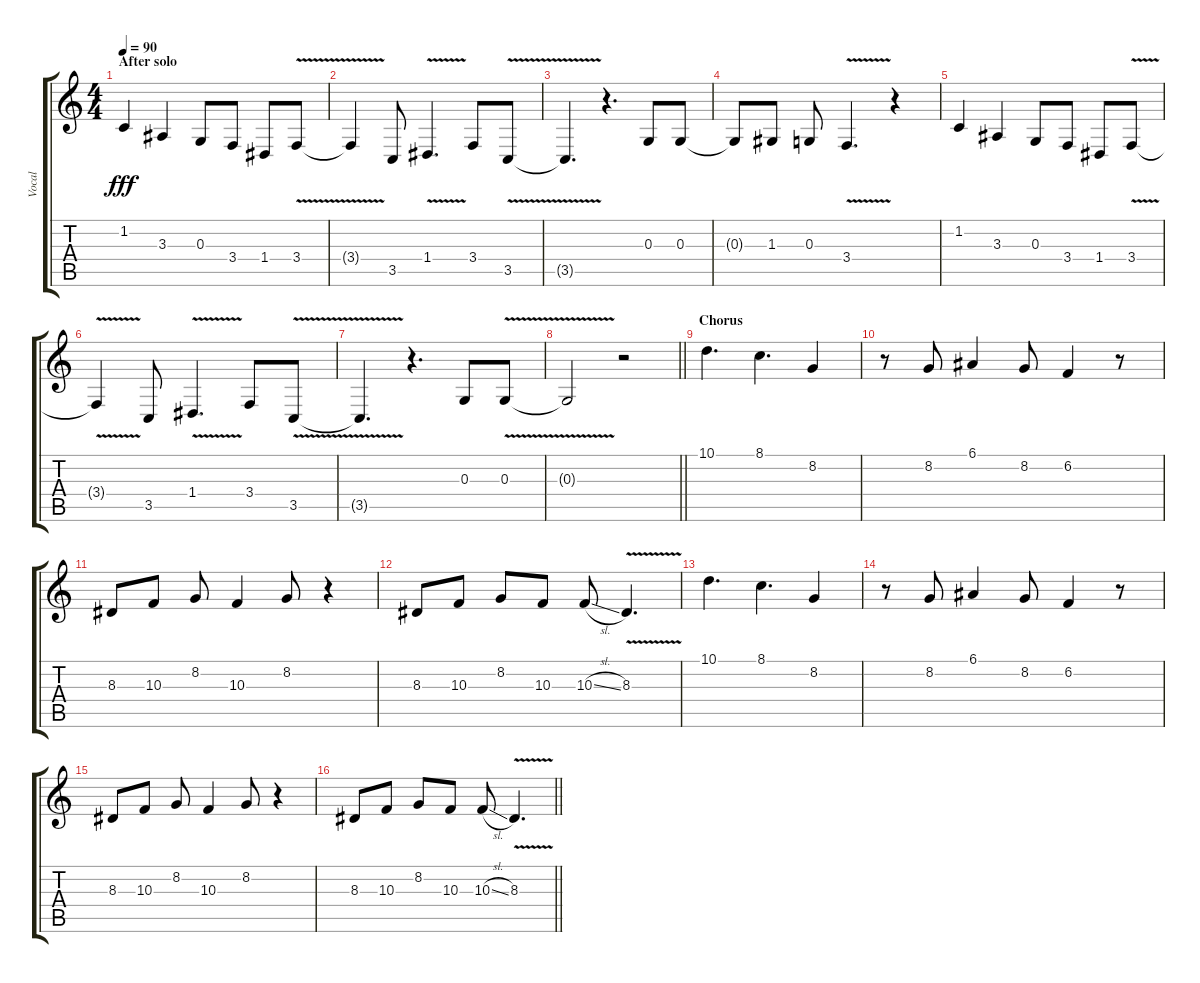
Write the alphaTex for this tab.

\track ("Vocal" "Vocal") {instrument altosax}
\staff {score tabs}
\tuning (E4 B3 G3 D3 A2 E2) {hide}
\ts (4 4)
\section ("" "After solo")
\tempo 90
\clef g2
\ks c
1.2.4{dy fff} 3.3.4 0.3.8 3.4.8 1.4.8 3.4{v}.8 |
3.4{t}.4 3.5.8 1.4{v}.4{d} 3.4.8 3.5{v}.8 |
3.5{v t}.4{d} r.4{d} 0.3.8 0.3.8 |
0.3{t}.8 1.3.8 0.3.8 3.4{v}.4{d} r.4 |
1.2.4 3.3.4 0.3.8 3.4.8 1.4.8 3.4{v}.8 |
3.4{t}.4 3.5.8 1.4{v}.4{d} 3.4.8 3.5{v}.8 |
3.5{v t}.4{d} r.4{d} 0.3.8 0.3{v}.8 |
\barLineRight lightlight
0.3{t}.2 r.2 |
\section ("" "Chorus ")
10.1.4{d} 8.1.4{d} 8.2.4 |
r.8 8.2.8 6.1.4 8.2.8 6.2.4 r.8 |
8.3.8 10.3.8 8.2.8 10.3.4 8.2.8 r.4 |
8.3.8 10.3.8 8.2.8 10.3.8 10.3{sl}.8 8.3{v}.4{d} |
10.1.4{d} 8.1.4{d} 8.2.4 |
r.8 8.2.8 6.1.4 8.2.8 6.2.4 r.8 |
8.3.8 10.3.8 8.2.8 10.3.4 8.2.8 r.4 |
\barLineRight lightlight
8.3.8 10.3.8 8.2.8 10.3.8 10.3{sl}.8 8.3{v}.4{d}
